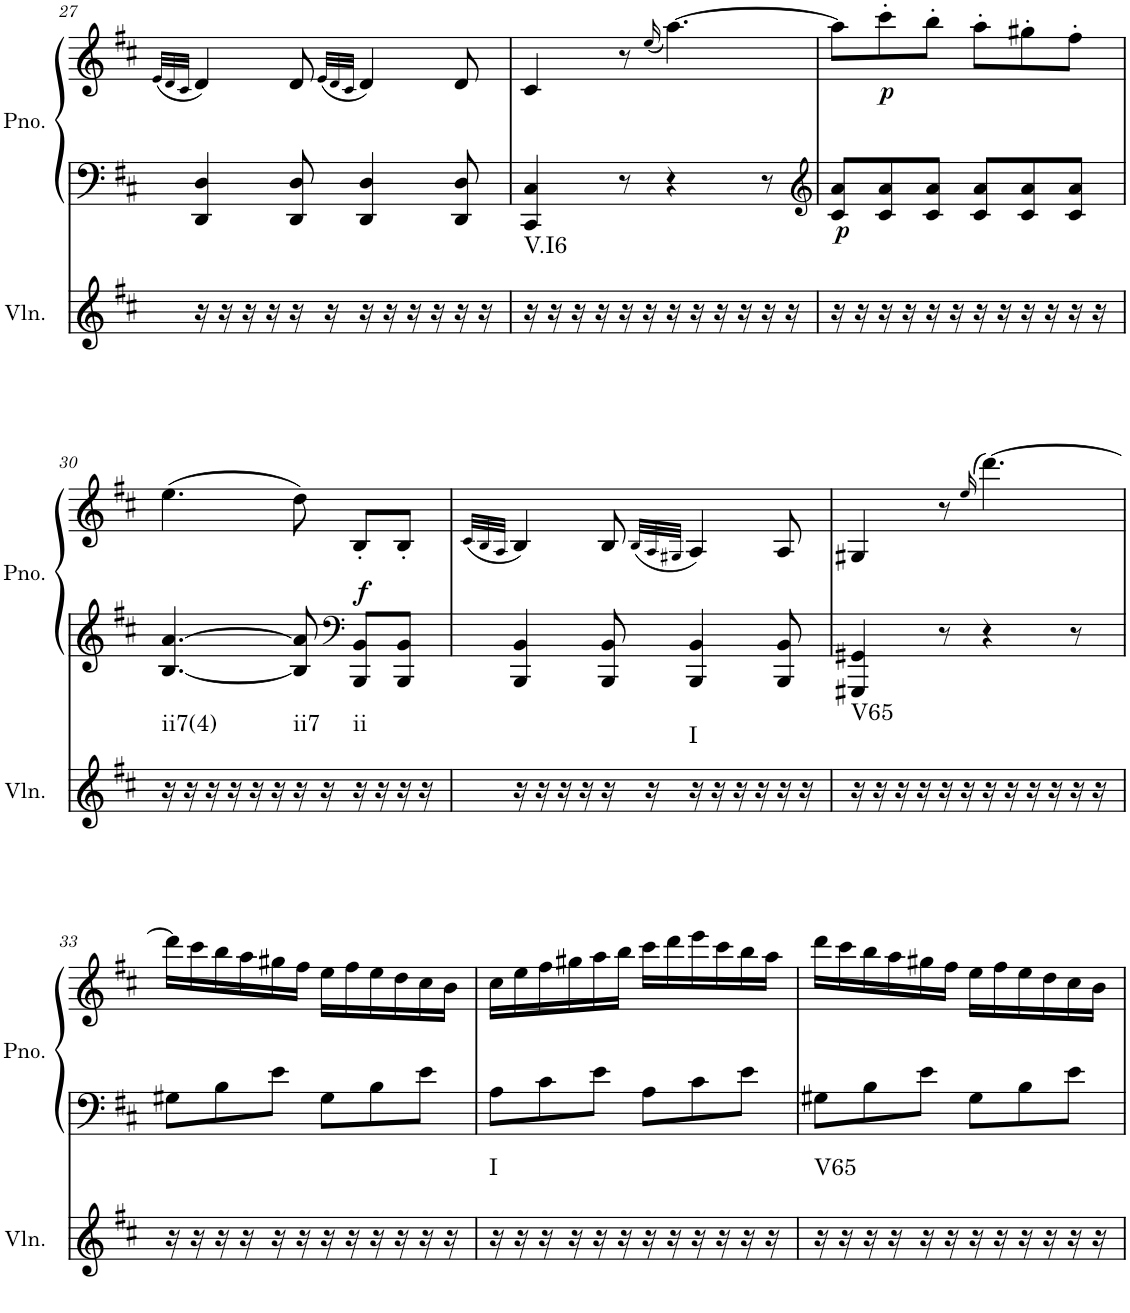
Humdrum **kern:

**kern	**harte	**kern	**kern	**dynam
*part2	*part2	*part1	*part1	*part1
*staff3	*	*staff2	*staff1	*staff1/2
*I"Violin	*	*I"Piano, Piano right	*	*
*I'Vln.	*	*I'Pno.	*	*
!!LO:PB:g=z
*clefG2	*	*clefF4	*clefG2	*
*k[f#c#]	*	*k[f#c#]	*k[f#c#]	*
*M6/8	*	*M6/8	*M6/8	*
=27	=27	=27	=27	=27
.	.	.	(32qe/LLL	.
.	.	.	32qd/	.
.	.	.	32qc#/JJJ	.
16r	.	4DD/ 4D/	4d/)	.
16r	.	.	.	.
16r	.	.	.	.
16r	.	.	.	.
16r	.	8DD/ 8D/	8d/	.
16r	.	.	.	.
.	.	.	(32qe/LLL	.
.	.	.	32qd/	.
.	.	.	32qc#/JJJ	.
16r	.	4DD/ 4D/	4d/)	.
16r	.	.	.	.
16r	.	.	.	.
16r	.	.	.	.
16r	.	8DD/ 8D/	8d/	.
16r	.	.	.	.
=28	=28	=28	=28	=28
!	!LO:H:kt=V.I6	!	!	!
16r	N	4CC#/ 4C#/	4c#/	.
16r	.	.	.	.
16r	.	.	.	.
16r	.	.	.	.
16r	.	8r	8r	.
16r	.	.	.	.
.	.	.	(16qee/	.
16r	.	4r	[4.aa\)	.
16r	.	.	.	.
16r	.	.	.	.
16r	.	.	.	.
16r	.	8r	.	.
16r	.	.	.	.
=29	=29	=29	=29	=29
*	*	*clefG2	*	*
!	!	!	!	!LO:DY:b=2
16r	.	8c#/ 8a/L	8aa\L]	p
16r	.	.	.	.
!	!	!	!	!LO:DY:b
16r	.	8c#/ 8a/	8ccc#'\	p
16r	.	.	.	.
16r	.	8c#/ 8a/J	8bb'\J	.
16r	.	.	.	.
16r	.	8c#/ 8a/L	8aa'\L	.
16r	.	.	.	.
16r	.	8c#/ 8a/	8gg#X'\	.
16r	.	.	.	.
16r	.	8c#/ 8a/J	8ff#'\J	.
16r	.	.	.	.
!!LO:LB:g=z
=30	=30	=30	=30	=30
!	!LO:H:kt=ii7(4)	!	!	!
16r	N	[4.B/ [4.a/	(4.ee\	.
16r	.	.	.	.
16r	.	.	.	.
16r	.	.	.	.
16r	.	.	.	.
16r	.	.	.	.
!	!LO:H:kt=ii7	!	!	!
16r	N	8B/] 8a/]	8dd\)	.
16r	.	.	.	.
*	*	*clefF4	*	*
!	!LO:H:kt=ii	!	!	!LO:DY:a=2
16r	N	8BBB/ 8BB/L	8B'/L	f
16r	.	.	.	.
16r	.	8BBB/ 8BB/J	8B'/J	.
16r	.	.	.	.
=31	=31	=31	=31	=31
.	.	.	(32qc#/LLL	.
.	.	.	32qB/	.
.	.	.	32qA/JJJ	.
16r	.	4BBB/ 4BB/	4B/)	.
16r	.	.	.	.
16r	.	.	.	.
16r	.	.	.	.
16r	.	8BBB/ 8BB/	8B/	.
16r	.	.	.	.
.	.	.	(32qB/LLL	.
.	.	.	32qA/	.
.	.	.	32qG#X/JJJ	.
!	!LO:H:kt=I	!	!	!
16r	N	4BBB/ 4BB/	4A/)	.
16r	.	.	.	.
16r	.	.	.	.
16r	.	.	.	.
16r	.	8BBB/ 8BB/	8A/	.
16r	.	.	.	.
=32	=32	=32	=32	=32
!	!LO:H:kt=V65	!	!	!
16r	N	4GGG#X/ 4GG#X/	4G#X/	.
16r	.	.	.	.
16r	.	.	.	.
16r	.	.	.	.
16r	.	8r	8r	.
16r	.	.	.	.
.	.	.	(>16qee/	.
16r	.	4r	[4.ddd\)	.
16r	.	.	.	.
16r	.	.	.	.
16r	.	.	.	.
16r	.	8r	.	.
16r	.	.	.	.
!!LO:LB:g=z
=33	=33	=33	=33	=33
16r	.	8G#X\L	16ddd\LL]	.
16r	.	.	16ccc#\	.
16r	.	8B\	16bb\	.
16r	.	.	16aa\	.
16r	.	8e\J	16gg#X\	.
16r	.	.	16ff#\JJ	.
16r	.	8G#\L	16ee\LL	.
16r	.	.	16ff#\	.
16r	.	8B\	16ee\	.
16r	.	.	16dd\	.
16r	.	8e\J	16cc#\	.
16r	.	.	16b\JJ	.
=34	=34	=34	=34	=34
!	!LO:H:kt=I	!	!	!
16r	N	8A\L	16cc#\LL	.
16r	.	.	16ee\	.
16r	.	8c#\	16ff#\	.
16r	.	.	16gg#X\	.
16r	.	8e\J	16aa\	.
16r	.	.	16bb\JJ	.
16r	.	8A\L	16ccc#\LL	.
16r	.	.	16ddd\	.
16r	.	8c#\	16eee\	.
16r	.	.	16ccc#\	.
16r	.	8e\J	16bb\	.
16r	.	.	16aa\JJ	.
=35	=35	=35	=35	=35
!	!LO:H:kt=V65	!	!	!
16r	N	8G#X\L	16ddd\LL	.
16r	.	.	16ccc#\	.
16r	.	8B\	16bb\	.
16r	.	.	16aa\	.
16r	.	8e\J	16gg#X\	.
16r	.	.	16ff#\JJ	.
16r	.	8G#\L	16ee\LL	.
16r	.	.	16ff#\	.
16r	.	8B\	16ee\	.
16r	.	.	16dd\	.
16r	.	8e\J	16cc#\	.
16r	.	.	16b\JJ	.
=	=	=	=	=
*-	*-	*-	*-	*-
